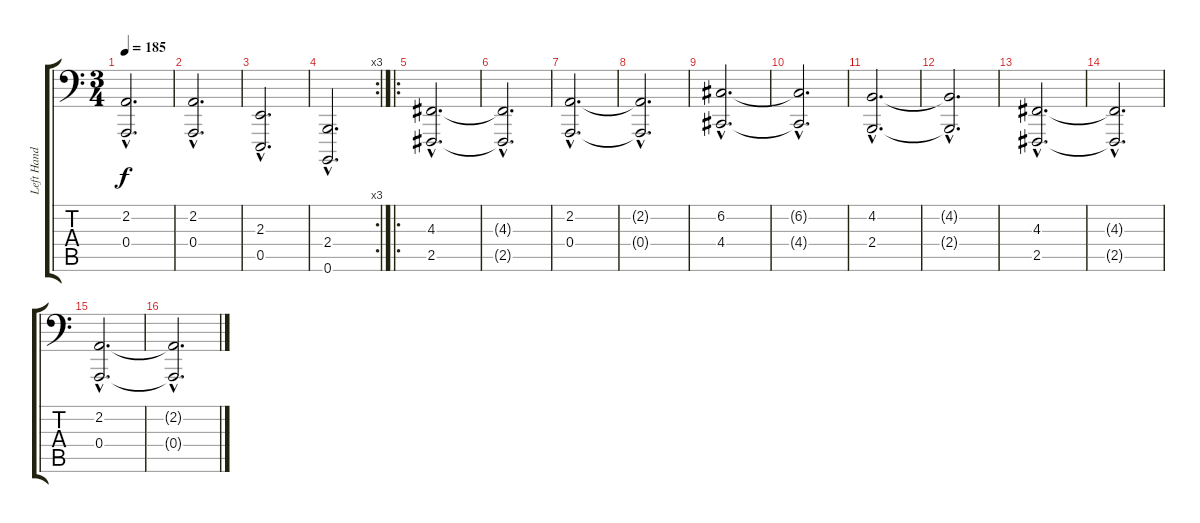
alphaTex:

\track ("Left Hand" "Left Hand") {instrument acousticgrandpiano}
\staff {score tabs}
\tuning (C3 G2 D2 A1 E1 B0) {hide}
\ts (3 4)
\tempo 185
\clef f4
\ks c
(2.2{hac} 0.4{hac}).2{d dy f} |
(2.2{hac} 0.4{hac}).2{d} |
(2.3{hac} 0.5{hac}).2{d} |
\rc 3
(2.4{hac} 0.6{hac}).2{d} |
\ro
(4.3{hac} 2.5{hac}).2{d} |
(4.3{hac t} 2.5{hac t}).2{d} |
(2.2{hac} 0.4{hac}).2{d} |
(2.2{hac t} 0.4{hac t}).2{d} |
(6.2{hac} 4.4{hac}).2{d} |
(6.2{hac t} 4.4{hac t}).2{d} |
(4.2{hac} 2.4{hac}).2{d} |
(4.2{hac t} 2.4{hac t}).2{d} |
(4.3{hac} 2.5{hac}).2{d} |
(4.3{hac t} 2.5{hac t}).2{d} |
(2.2{hac} 0.4{hac}).2{d} |
(2.2{hac t} 0.4{hac t}).2{d}
